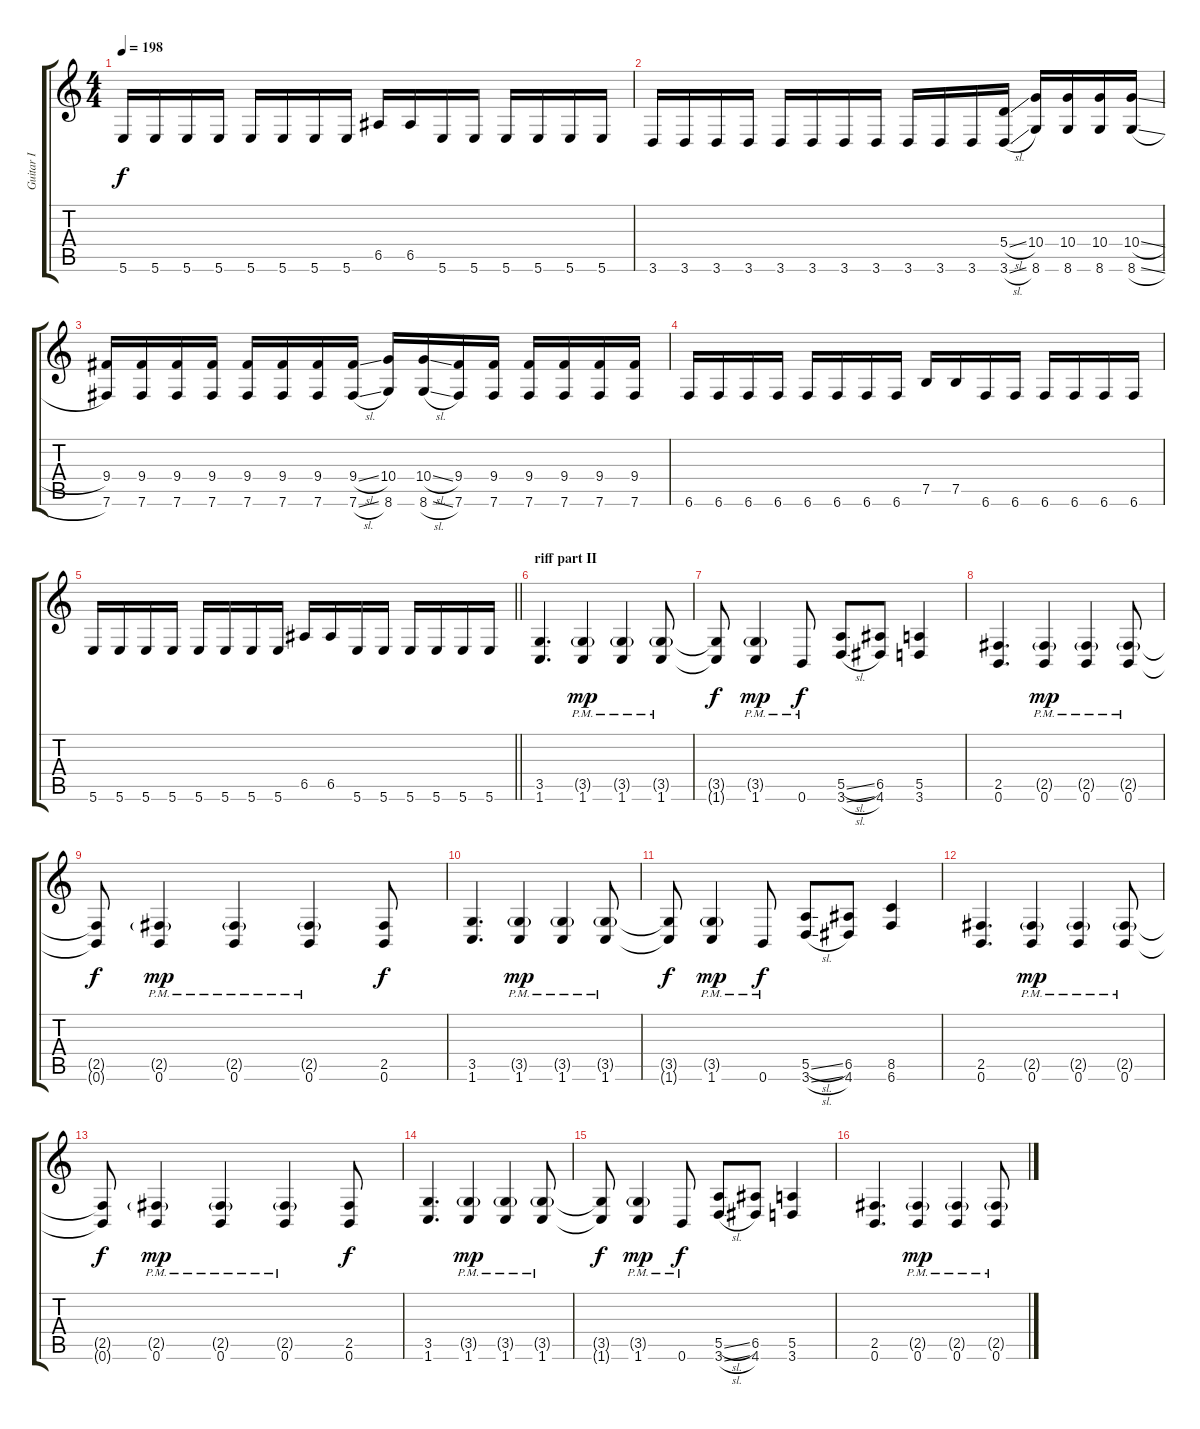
\track ("Guitar I" "Guitar I") {instrument distortionguitar}
\staff {score tabs}
\tuning (B3 Gb3 D3 A2 E2 B1) {hide}
\ts (4 4)
\tempo 198
\clef g2
\ks c
5.6.16{dy f} 5.6.16 5.6.16 5.6.16 5.6.16 5.6.16 5.6.16 5.6.16 6.5.16 6.5.16 5.6.16 5.6.16 5.6.16 5.6.16 5.6.16 5.6.16 |
3.6.16 3.6.16 3.6.16 3.6.16 3.6.16 3.6.16 3.6.16 3.6.16 3.6.16 3.6.16 3.6.16 (5.4{sl} 3.6{sl}).16 (10.4 8.6).16 (10.4 8.6).16 (10.4 8.6).16 (10.4{sl} 8.6{sl}).16 |
(9.4 7.6).16 (9.4 7.6).16 (9.4 7.6).16 (9.4 7.6).16 (9.4 7.6).16 (9.4 7.6).16 (9.4 7.6).16 (9.4{sl} 7.6{sl}).16 (10.4 8.6).16 (10.4{sl} 8.6{sl}).16 (9.4 7.6).16 (9.4 7.6).16 (9.4 7.6).16 (9.4 7.6).16 (9.4 7.6).16 (9.4 7.6).16 |
6.6.16 6.6.16 6.6.16 6.6.16 6.6.16 6.6.16 6.6.16 6.6.16 7.5.16 7.5.16 6.6.16 6.6.16 6.6.16 6.6.16 6.6.16 6.6.16 |
\barLineRight lightlight
5.6.16 5.6.16 5.6.16 5.6.16 5.6.16 5.6.16 5.6.16 5.6.16 6.5.16 6.5.16 5.6.16 5.6.16 5.6.16 5.6.16 5.6.16 5.6.16 |
\section ("" "riff part II")
(3.5 1.6).4{d} (3.5{g pm} 1.6{pm}).4{dy mp} (3.5{g pm} 1.6{pm}).4 (3.5{g pm} 1.6{pm}).8 |
(3.5{t} 1.6{t}).8{dy f} (3.5{g pm} 1.6{pm}).4{dy mp} 0.6{pm}.8{dy f} (5.5{sl} 3.6{sl}).8 (6.5 4.6).8 (5.5 3.6).4 |
(2.5 0.6).4{d} (2.5{g pm} 0.6{pm}).4{dy mp} (2.5{g pm} 0.6{pm}).4 (2.5{g pm} 0.6{pm}).8 |
(2.5{t} 0.6{t}).8{dy f} (2.5{g pm} 0.6{pm}).4{dy mp} (2.5{g pm} 0.6{pm}).4 (2.5{g pm} 0.6{pm}).4 (2.5 0.6).8{dy f} |
(3.5 1.6).4{d} (3.5{g pm} 1.6{pm}).4{dy mp} (3.5{g pm} 1.6{pm}).4 (3.5{g pm} 1.6{pm}).8 |
(3.5{t} 1.6{t}).8{dy f} (3.5{g pm} 1.6{pm}).4{dy mp} 0.6{pm}.8{dy f} (5.5{sl} 3.6{sl}).8 (6.5 4.6).8 (8.5 6.6).4 |
(2.5 0.6).4{d} (2.5{g pm} 0.6{pm}).4{dy mp} (2.5{g pm} 0.6{pm}).4 (2.5{g pm} 0.6{pm}).8 |
(2.5{t} 0.6{t}).8{dy f} (2.5{g pm} 0.6{pm}).4{dy mp} (2.5{g pm} 0.6{pm}).4 (2.5{g pm} 0.6{pm}).4 (2.5 0.6).8{dy f} |
(3.5 1.6).4{d} (3.5{g pm} 1.6{pm}).4{dy mp} (3.5{g pm} 1.6{pm}).4 (3.5{g pm} 1.6{pm}).8 |
(3.5{t} 1.6{t}).8{dy f} (3.5{g pm} 1.6{pm}).4{dy mp} 0.6{pm}.8{dy f} (5.5{sl} 3.6{sl}).8 (6.5 4.6).8 (5.5 3.6).4 |
(2.5 0.6).4{d} (2.5{g pm} 0.6{pm}).4{dy mp} (2.5{g pm} 0.6{pm}).4 (2.5{g pm} 0.6{pm}).8
